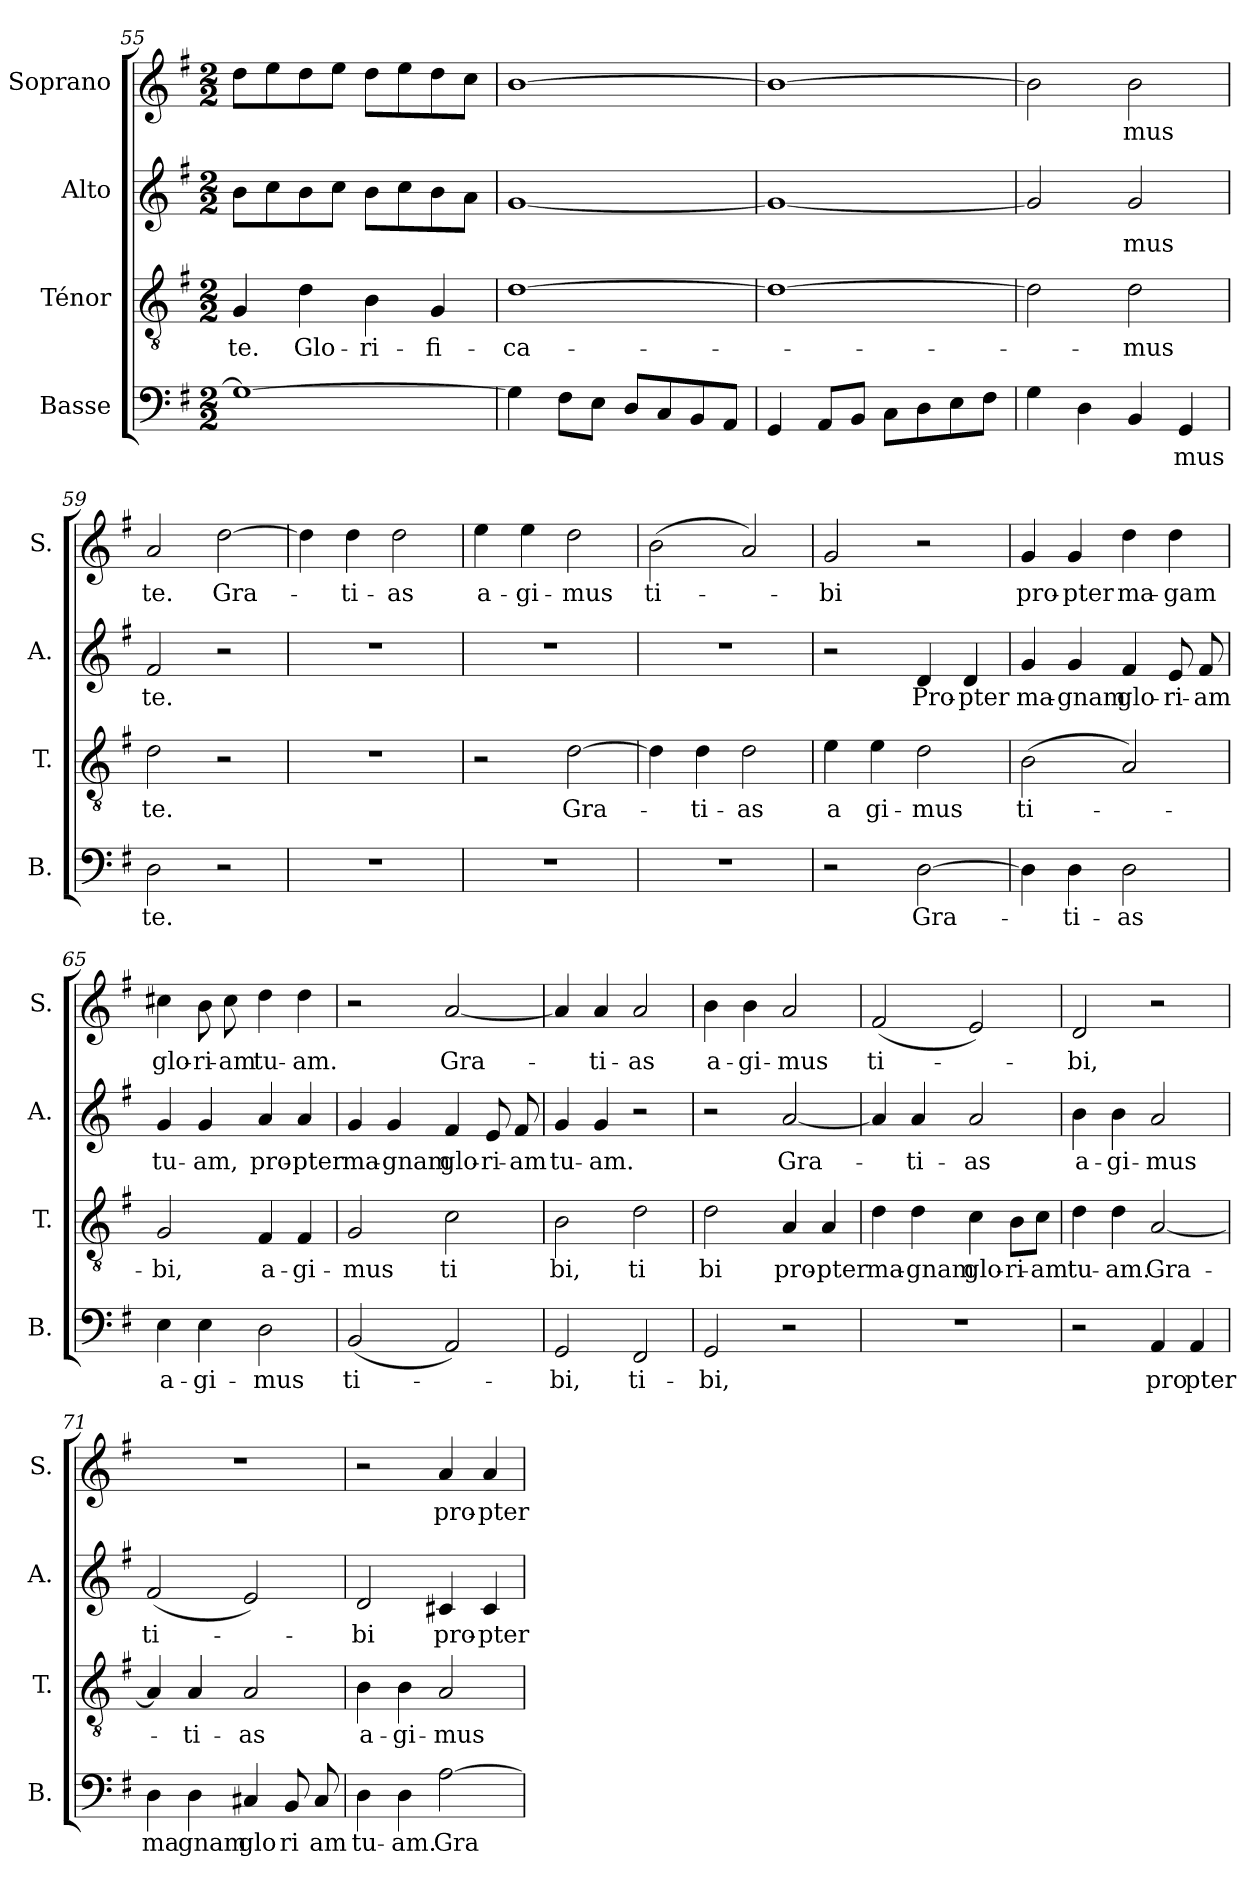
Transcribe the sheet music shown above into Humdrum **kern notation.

**kern	**text	**kern	**text	**kern	**text	**kern	**text
*part4	*part4	*part3	*part3	*part2	*part2	*part1	*part1
*staff4	*staff4	*staff3	*staff3	*staff2	*staff2	*staff1	*staff1
*I"Basse	*	*I"Ténor	*	*I"Alto	*	*I"Soprano	*
*I'B.	*	*I'T.	*	*I'A.	*	*I'S.	*
*clefF4	*	*clefGv2	*	*clefG2	*	*clefG2	*
*k[f#]	*	*k[f#]	*	*k[f#]	*	*k[f#]	*
*M2/2	*	*M2/2	*	*M2/2	*	*M2/2	*
=55	=55	=55	=55	=55	=55	=55	=55
!	!	!	!LO:LY:b	!	!	!	!
1G_	.	4G/	te.	8b\L	.	8dd\L	.
.	.	.	.	8cc\	.	8ee\	.
!	!	!	!LO:LY:b	!	!	!	!
.	.	4d\	Glo-	8b\	.	8dd\	.
.	.	.	.	8cc\J	.	8ee\J	.
!	!	!	!LO:LY:b	!	!	!	!
.	.	4B\	-ri-	8b\L	.	8dd\L	.
.	.	.	.	8cc\	.	8ee\	.
!	!	!	!LO:LY:b	!	!	!	!
.	.	4G/	-fi-	8b\	.	8dd\	.
.	.	.	.	8a\J	.	8cc\J	.
=56	=56	=56	=56	=56	=56	=56	=56
!	!	!	!LO:LY:b	!	!	!	!
4G\]	.	[1d	-ca-	[1g	.	[1b	.
8F#\L	.	.	.	.	.	.	.
8E\J	.	.	.	.	.	.	.
8D/L	.	.	.	.	.	.	.
8C/	.	.	.	.	.	.	.
8BB/	.	.	.	.	.	.	.
8AA/J	.	.	.	.	.	.	.
!!LO:LB:g=z
=57	=57	=57	=57	=57	=57	=57	=57
4GG/	.	1d_	.	1g_	.	1b_	.
8AA/L	.	.	.	.	.	.	.
8BB/J	.	.	.	.	.	.	.
8C\L	.	.	.	.	.	.	.
8D\	.	.	.	.	.	.	.
8E\	.	.	.	.	.	.	.
8F#\J	.	.	.	.	.	.	.
=58	=58	=58	=58	=58	=58	=58	=58
4G\	.	2d\]	.	2g/]	.	2b\]	.
4D\	.	.	.	.	.	.	.
!	!	!	!LO:LY:b	!	!LO:LY:b	!	!LO:LY:b
4BB/	.	2d\	-mus	2g/	-mus	2b\	-mus
!	!LO:LY:b	!	!	!	!	!	!
4GG/	-mus	.	.	.	.	.	.
=59	=59	=59	=59	=59	=59	=59	=59
!	!LO:LY:b	!	!LO:LY:b	!	!LO:LY:b	!	!LO:LY:b
2D\	te.	2d\	te.	2f#/	te.	2a/	te.
!	!	!	!	!	!	!	!LO:LY:b
2r	.	2r	.	2r	.	[2dd\	Gra-
=60	=60	=60	=60	=60	=60	=60	=60
1r	.	1r	.	1r	.	4dd\]	.
!	!	!	!	!	!	!	!LO:LY:b
.	.	.	.	.	.	4dd\	-ti-
!	!	!	!	!	!	!	!LO:LY:b
.	.	.	.	.	.	2dd\	-as
=61	=61	=61	=61	=61	=61	=61	=61
!	!	!	!	!	!	!	!LO:LY:b
1r	.	2r	.	1r	.	4ee\	a-
!	!	!	!	!	!	!	!LO:LY:b
.	.	.	.	.	.	4ee\	-gi-
!	!	!	!LO:LY:b	!	!	!	!LO:LY:b
.	.	[2d\	Gra-	.	.	2dd\	-mus
=62	=62	=62	=62	=62	=62	=62	=62
!	!	!	!	!	!	!	!LO:LY:b
1r	.	4d\]	.	1r	.	(2b\	ti-
!	!	!	!LO:LY:b	!	!	!	!
.	.	4d\	-ti-	.	.	.	.
!	!	!	!LO:LY:b	!	!	!	!
.	.	2d\	-as	.	.	2a/)	.
=63	=63	=63	=63	=63	=63	=63	=63
!	!	!	!LO:LY:b	!	!	!	!LO:LY:b
2r	.	4e\	a	2r	.	2g/	-bi
!	!	!	!LO:LY:b	!	!	!	!
.	.	4e\	-gi-	.	.	.	.
!	!LO:LY:b	!	!LO:LY:b	!	!LO:LY:b	!	!
[2D\	Gra-	2d\	-mus	4d/	Pro-	2r	.
!	!	!	!	!	!LO:LY:b	!	!
.	.	.	.	4d/	-pter	.	.
!!LO:PB:g=z
=64	=64	=64	=64	=64	=64	=64	=64
!	!	!	!LO:LY:b	!	!LO:LY:b	!	!LO:LY:b
4D\]	.	(2B\	ti-	4g/	ma-	4g/	pro-
!	!LO:LY:b	!	!	!	!LO:LY:b	!	!LO:LY:b
4D\	-ti-	.	.	4g/	-gnam	4g/	-pter
!	!LO:LY:b	!	!	!	!LO:LY:b	!	!LO:LY:b
2D\	-as	2A/)	.	4f#/	glo-	4dd\	ma-
!	!	!	!	!	!LO:LY:b	!	!LO:LY:b
.	.	.	.	8e/	-ri-	4dd\	-gam
!	!	!	!	!	!LO:LY:b	!	!
.	.	.	.	8f#/	-am	.	.
=65	=65	=65	=65	=65	=65	=65	=65
!	!LO:LY:b	!	!LO:LY:b	!	!LO:LY:b	!	!LO:LY:b
4E\	a-	2G/	-bi,	4g/	tu-	4cc#X\	glo-
!	!LO:LY:b	!	!	!	!LO:LY:b	!	!LO:LY:b
4E\	-gi-	.	.	4g/	-am,	8b\	-ri-
!	!	!	!	!	!	!	!LO:LY:b
.	.	.	.	.	.	8cc#\	-am
!	!LO:LY:b	!	!LO:LY:b	!	!LO:LY:b	!	!LO:LY:b
2D\	-mus	4F#/	a-	4a/	pro-	4dd\	tu-
!	!	!	!LO:LY:b	!	!LO:LY:b	!	!LO:LY:b
.	.	4F#/	-gi-	4a/	-pter	4dd\	-am.
=66	=66	=66	=66	=66	=66	=66	=66
!	!LO:LY:b	!	!LO:LY:b	!	!LO:LY:b	!	!
(2BB/	ti-	2G/	-mus	4g/	ma-	2r	.
!	!	!	!	!	!LO:LY:b	!	!
.	.	.	.	4g/	-gnam	.	.
!	!	!	!LO:LY:b	!	!LO:LY:b	!	!LO:LY:b
2AA/)	.	2c\	ti	4f#/	glo-	[2a/	Gra-
!	!	!	!	!	!LO:LY:b	!	!
.	.	.	.	8e/	-ri-	.	.
!	!	!	!	!	!LO:LY:b	!	!
.	.	.	.	8f#/	-am	.	.
=67	=67	=67	=67	=67	=67	=67	=67
!	!LO:LY:b	!	!LO:LY:b	!	!LO:LY:b	!	!
2GG/	-bi,	2B\	bi,	4g/	tu-	4a/]	.
!	!	!	!	!	!LO:LY:b	!	!LO:LY:b
.	.	.	.	4g/	-am.	4a/	-ti-
!	!LO:LY:b	!	!LO:LY:b	!	!	!	!LO:LY:b
2FF#/	ti-	2d\	ti	2r	.	2a/	-as
=68	=68	=68	=68	=68	=68	=68	=68
!	!LO:LY:b	!	!LO:LY:b	!	!	!	!LO:LY:b
2GG/	-bi,	2d\	bi	2r	.	4b\	a-
!	!	!	!	!	!	!	!LO:LY:b
.	.	.	.	.	.	4b\	-gi-
!	!	!	!LO:LY:b	!	!LO:LY:b	!	!LO:LY:b
2r	.	4A/	pro-	[2a/	Gra-	2a/	-mus
!	!	!	!LO:LY:b	!	!	!	!
.	.	4A/	-pter	.	.	.	.
=69	=69	=69	=69	=69	=69	=69	=69
!	!	!	!LO:LY:b	!	!	!	!LO:LY:b
1r	.	4d\	ma-	4a/]	.	(2f#/	ti-
!	!	!	!LO:LY:b	!	!LO:LY:b	!	!
.	.	4d\	-gnam	4a/	-ti-	.	.
!	!	!	!LO:LY:b	!	!LO:LY:b	!	!
.	.	4c\	glo-	2a/	-as	2e/)	.
!	!	!	!LO:LY:b	!	!	!	!
.	.	8B\L	-ri-	.	.	.	.
!	!	!	!LO:LY:b	!	!	!	!
.	.	8c\J	-am	.	.	.	.
!!LO:LB:g=z
=70	=70	=70	=70	=70	=70	=70	=70
!	!	!	!LO:LY:b	!	!LO:LY:b	!	!LO:LY:b
2r	.	4d\	tu-	4b\	a-	2d/	-bi,
!	!	!	!LO:LY:b	!	!LO:LY:b	!	!
.	.	4d\	-am.	4b\	-gi-	.	.
!	!LO:LY:b	!	!LO:LY:b	!	!LO:LY:b	!	!
4AA/	pro	[2A/	Gra-	2a/	-mus	2r	.
!	!LO:LY:b	!	!	!	!	!	!
4AA/	pter	.	.	.	.	.	.
=71	=71	=71	=71	=71	=71	=71	=71
!	!LO:LY:b	!	!	!	!LO:LY:b	!	!
4D\	ma	4A/]	.	(2f#/	ti-	1r	.
!	!LO:LY:b	!	!LO:LY:b	!	!	!	!
4D\	gnam	4A/	-ti-	.	.	.	.
!	!LO:LY:b	!	!LO:LY:b	!	!	!	!
4C#X/	glo	2A/	-as	2e/)	.	.	.
!	!LO:LY:b	!	!	!	!	!	!
8BB/	ri	.	.	.	.	.	.
!	!LO:LY:b	!	!	!	!	!	!
8C#/	am	.	.	.	.	.	.
=72	=72	=72	=72	=72	=72	=72	=72
!	!LO:LY:b	!	!LO:LY:b	!	!LO:LY:b	!	!
4D\	tu-	4B\	a-	2d/	-bi	2r	.
!	!LO:LY:b	!	!LO:LY:b	!	!	!	!
4D\	-am.	4B\	-gi-	.	.	.	.
!	!LO:LY:b	!	!LO:LY:b	!	!LO:LY:b	!	!LO:LY:b
[2A\	Gra-	2A/	-mus	4c#X/	pro-	4a/	pro-
!	!	!	!	!	!LO:LY:b	!	!LO:LY:b
.	.	.	.	4c#/	-pter	4a/	-pter
=	=	=	=	=	=	=	=
*-	*-	*-	*-	*-	*-	*-	*-
